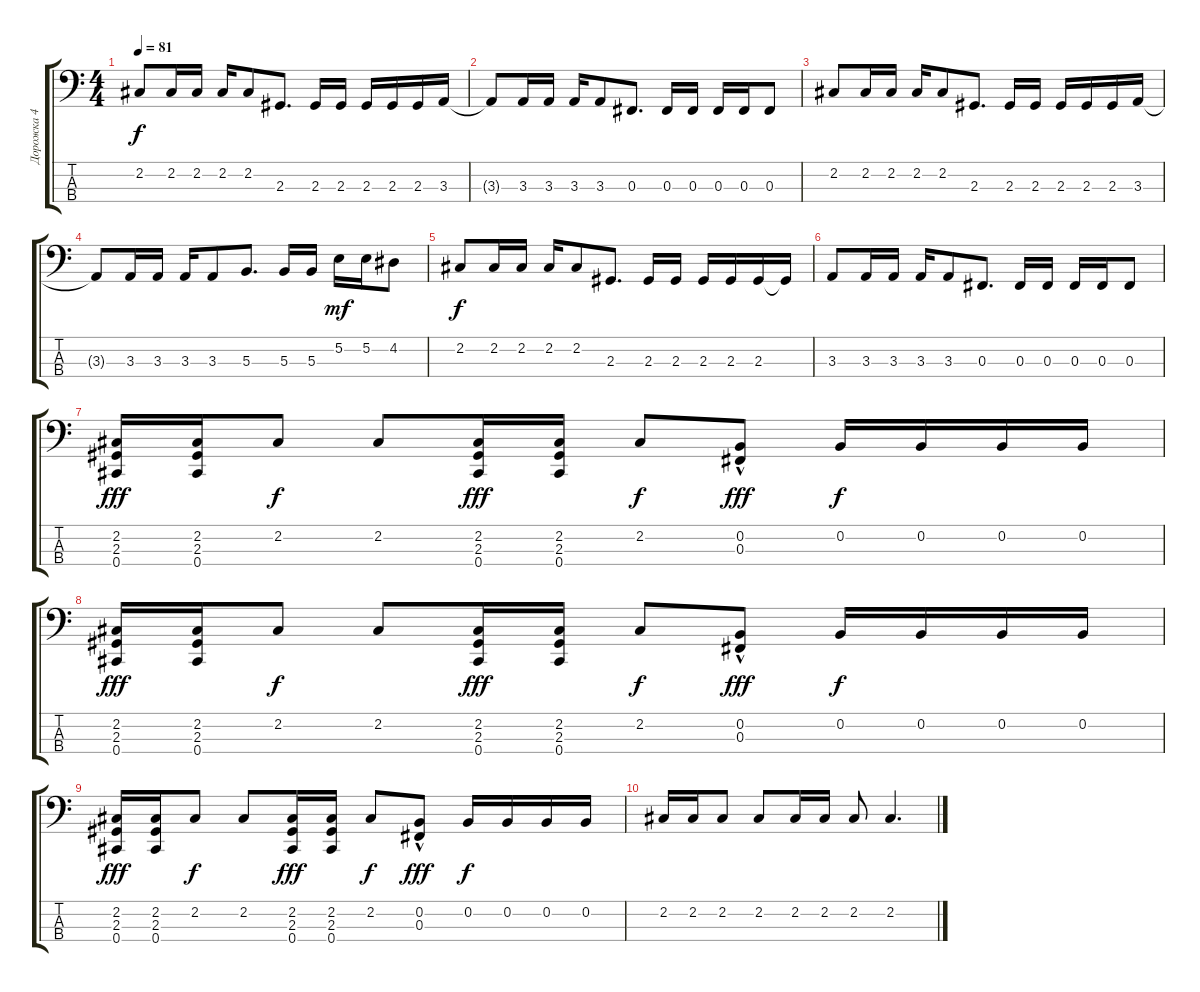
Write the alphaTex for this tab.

\track ("Дорожка 4" "Дорожка 4") {instrument electricbasspick}
\staff {score tabs}
\tuning (E2 B1 Gb1 Db1) {hide}
\ts (4 4)
\tempo 81
\clef f4
\ks c
2.2.8{dy f} 2.2.16 2.2.16 2.2.16 2.2.8 2.3.8{d} 2.3.16 2.3.16 2.3.16 2.3.16 2.3.16 3.3.16 |
3.3{t}.8 3.3.16 3.3.16 3.3.16 3.3.8 0.3.8{d} 0.3.16 0.3.16 0.3.16 0.3.16 0.3.8 |
2.2.8 2.2.16 2.2.16 2.2.16 2.2.8 2.3.8{d} 2.3.16 2.3.16 2.3.16 2.3.16 2.3.16 3.3.16 |
3.3{t}.8 3.3.16 3.3.16 3.3.16 3.3.8 5.3.8{d} 5.3.16 5.3.16 5.2.16{dy mf} 5.2.16 4.2.8 |
2.2.8{dy f} 2.2.16 2.2.16 2.2.16 2.2.8 2.3.8{d} 2.3.16 2.3.16 2.3.16 2.3.16 2.3.16 2.3{t}.16 |
3.3.8 3.3.16 3.3.16 3.3.16 3.3.8 0.3.8{d} 0.3.16 0.3.16 0.3.16 0.3.16 0.3.8 |
(2.2 2.3 0.4).16{dy fff} (2.2 2.3 0.4).16 2.2.8{dy f} 2.2.8 (2.2 2.3 0.4).16{dy fff} (2.2 2.3 0.4).16 2.2.8{dy f} (0.2{hac} 0.3{hac}).8{dy fff} 0.2.16{dy f} 0.2.16 0.2.16 0.2.16 |
(2.2 2.3 0.4).16{dy fff} (2.2 2.3 0.4).16 2.2.8{dy f} 2.2.8 (2.2 2.3 0.4).16{dy fff} (2.2 2.3 0.4).16 2.2.8{dy f} (0.2{hac} 0.3{hac}).8{dy fff} 0.2.16{dy f} 0.2.16 0.2.16 0.2.16 |
(2.2 2.3 0.4).16{dy fff} (2.2 2.3 0.4).16 2.2.8{dy f} 2.2.8 (2.2 2.3 0.4).16{dy fff} (2.2 2.3 0.4).16 2.2.8{dy f} (0.2{hac} 0.3{hac}).8{dy fff} 0.2.16{dy f} 0.2.16 0.2.16 0.2.16 |
2.2.16 2.2.16 2.2.8 2.2.8 2.2.16 2.2.16 2.2.8 2.2.4{d}
